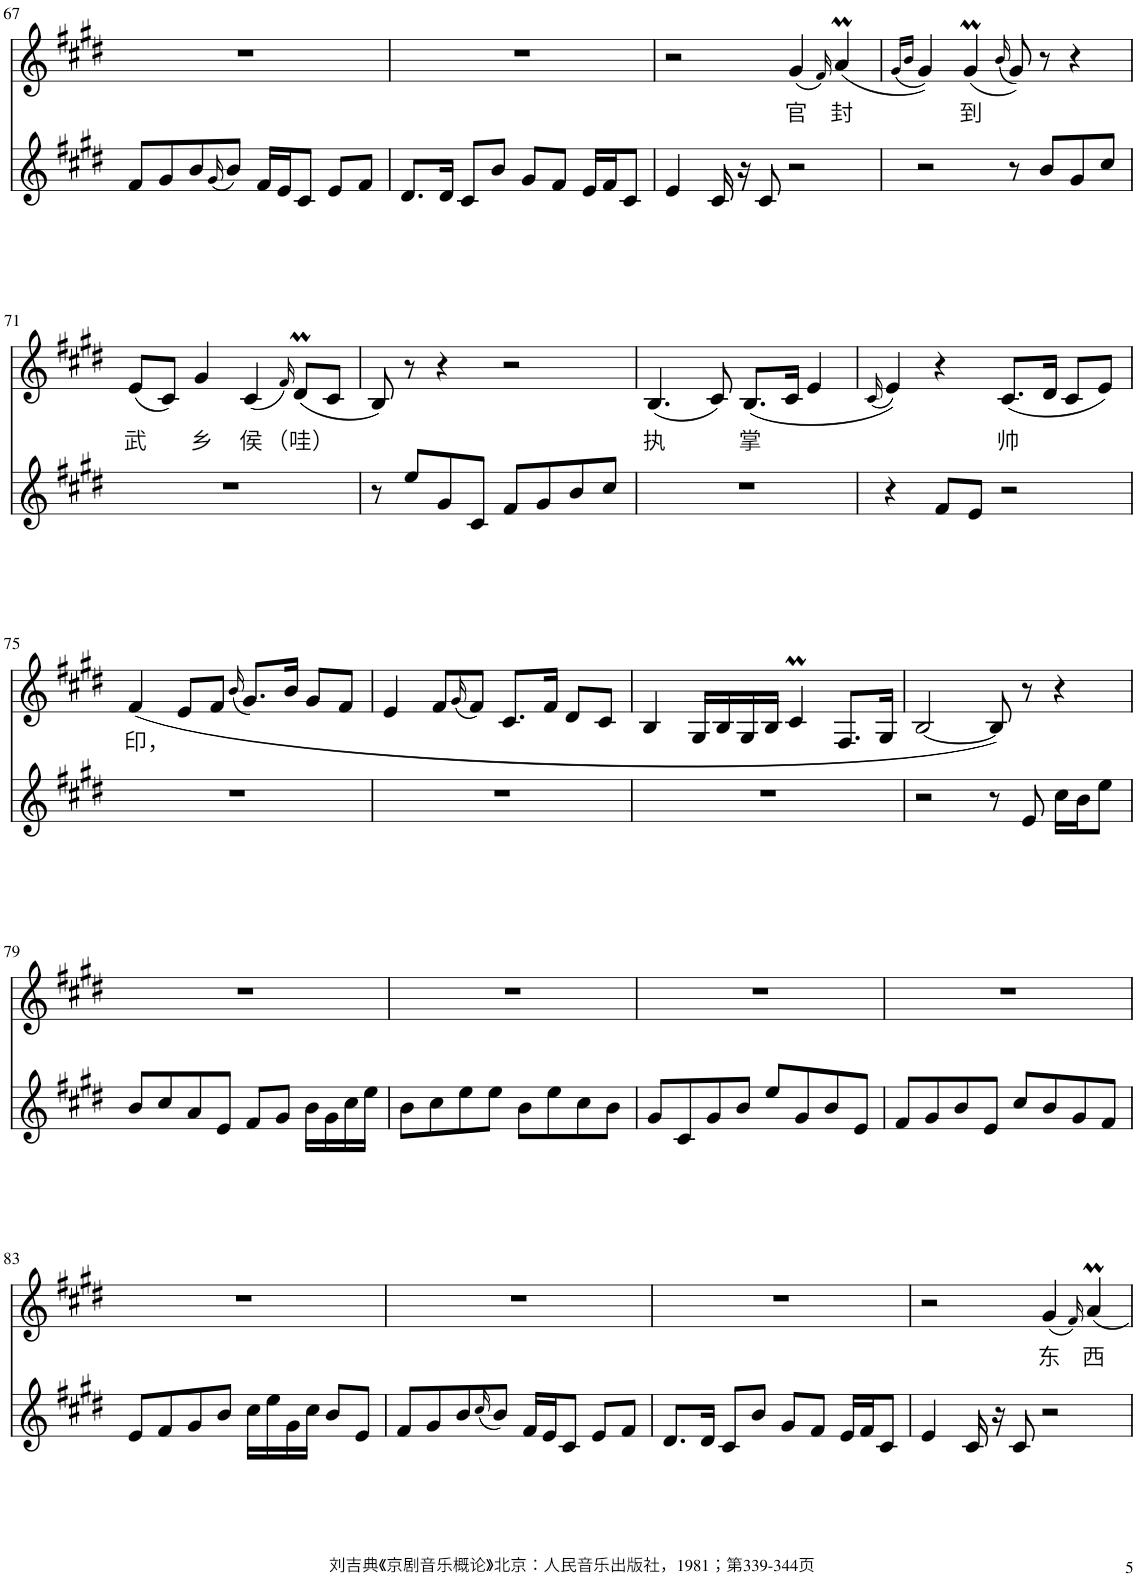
**kern	**kern	**text
*part2	*part1	*part1
*staff2	*staff1	*staff1
*I"Piano	*I"Piano	*
*I'Pno	*I'Pno	*
!!LO:PB:g=z
*clefG2	*clefG2	*
*k[f#c#g#d#]	*k[f#c#g#d#]	*
*M4/4	*M4/4	*
=67	=67	=67
8f#/L	1r	.
8g#/	.	.
8b/	.	.
(16qg#/	.	.
8b/J)	.	.
16f#/LL	.	.
16e/J	.	.
8c#/J	.	.
8e/L	.	.
8f#/J	.	.
=68	=68	=68
8.d#/L	1r	.
16d#/Jk	.	.
8c#/L	.	.
8b/J	.	.
8g#/L	.	.
8f#/J	.	.
16e/LL	.	.
16f#/J	.	.
8c#/J	.	.
=69	=69	=69
4e/	2r	.
16c#/	.	.
16r	.	.
8c#/	.	.
!	!	!LO:LY:b
2r	(4g#/	官
.	16qf#/)	.
!	!	!LO:LY:b
.	(4aM/	封
=70	=70	=70
.	(16qg#/LL	.
.	16qb/JJ	.
2r	4g#/))	.
!	!	!LO:LY:b
.	(4g#m/	到
.	(16qb/	.
8r	8g#/))	.
8b/L	8r	.
8g#/	4r	.
8cc#/J	.	.
!!LO:LB:g=z
=71	=71	=71
!	!	!LO:LY:b
1r	(8e/L	武
.	8c#/J)	.
!	!	!LO:LY:b
.	4g#/	乡
!	!	!LO:LY:b
.	(4c#/	侯
.	16qf#/)	.
!	!	!LO:LY:b
.	(8d#m/L	（哇）
.	8c#/J	.
=72	=72	=72
8r	8B/)	.
8ee/L	8r	.
8g#/	4r	.
8c#/J	.	.
8f#/L	2r	.
8g#/	.	.
8b/	.	.
8cc#/J	.	.
=73	=73	=73
!	!	!LO:LY:b
1r	(4.B/	执
.	8c#/)	.
!	!	!LO:LY:b
.	(8.B/L	掌
.	16c#/Jk	.
.	4e/	.
=74	=74	=74
.	(16qc#/	.
4r	4e/))	.
8f#/L	4r	.
8e/J	.	.
!	!	!LO:LY:b
2r	(8.c#/L	帅
.	16d#/Jk	.
.	8c#/L	.
.	8e/J)	.
!!LO:LB:g=z
=75	=75	=75
!	!	!LO:LY:b
1r	(4f#/	印，
.	8e/L	.
.	8f#/J	.
.	(16qb/	.
.	8.g#/L)	.
.	16b/Jk	.
.	8g#/L	.
.	8f#/J	.
=76	=76	=76
1r	4e/	.
.	8f#/L	.
.	(16qg#/	.
.	8f#/J)	.
.	8.c#/L	.
.	16f#/Jk	.
.	8d#/L	.
.	8c#/J	.
=77	=77	=77
1r	4B/	.
.	16G#/LL	.
.	16B/	.
.	16G#/	.
.	16B/JJ	.
.	4c#M/	.
.	8.F#/L	.
.	16G#/Jk	.
=78	=78	=78
2r	[2B/	.
8r	8B/])	.
8e/	8r	.
16cc#\LL	4r	.
16b\J	.	.
8ee\J	.	.
!!LO:LB:g=z
=79	=79	=79
8b/L	1r	.
8cc#/	.	.
8a/	.	.
8e/J	.	.
8f#/L	.	.
8g#/J	.	.
16b\LL	.	.
16g#\	.	.
16cc#\	.	.
16ee\JJ	.	.
=80	=80	=80
8b\L	1r	.
8cc#\	.	.
8ee\	.	.
8ee\J	.	.
8b\L	.	.
8ee\	.	.
8cc#\	.	.
8b\J	.	.
=81	=81	=81
8g#/L	1r	.
8c#/	.	.
8g#/	.	.
8b/J	.	.
8ee/L	.	.
8g#/	.	.
8b/	.	.
8e/J	.	.
=82	=82	=82
8f#/L	1r	.
8g#/	.	.
8b/	.	.
8e/J	.	.
8cc#/L	.	.
8b/	.	.
8g#/	.	.
8f#/J	.	.
!!LO:LB:g=z
=83	=83	=83
8e/L	1r	.
8f#/	.	.
8g#/	.	.
8b/J	.	.
16cc#\LL	.	.
16ee\	.	.
16g#\	.	.
16cc#\JJ	.	.
8b/L	.	.
8e/J	.	.
=84	=84	=84
8f#/L	1r	.
8g#/	.	.
8b/	.	.
(16qcc#/	.	.
8b/J)	.	.
16f#/LL	.	.
16e/J	.	.
8c#/J	.	.
8e/L	.	.
8f#/J	.	.
=85	=85	=85
8.d#/L	1r	.
16d#/Jk	.	.
8c#/L	.	.
8b/J	.	.
8g#/L	.	.
8f#/J	.	.
16e/LL	.	.
16f#/J	.	.
8c#/J	.	.
=86	=86	=86
4e/	2r	.
16c#/	.	.
16r	.	.
8c#/	.	.
!	!	!LO:LY:b
2r	(4g#/	东
.	16qf#/)	.
!	!	!LO:LY:b
.	4aM/	西
=	=	=
*-	*-	*-
